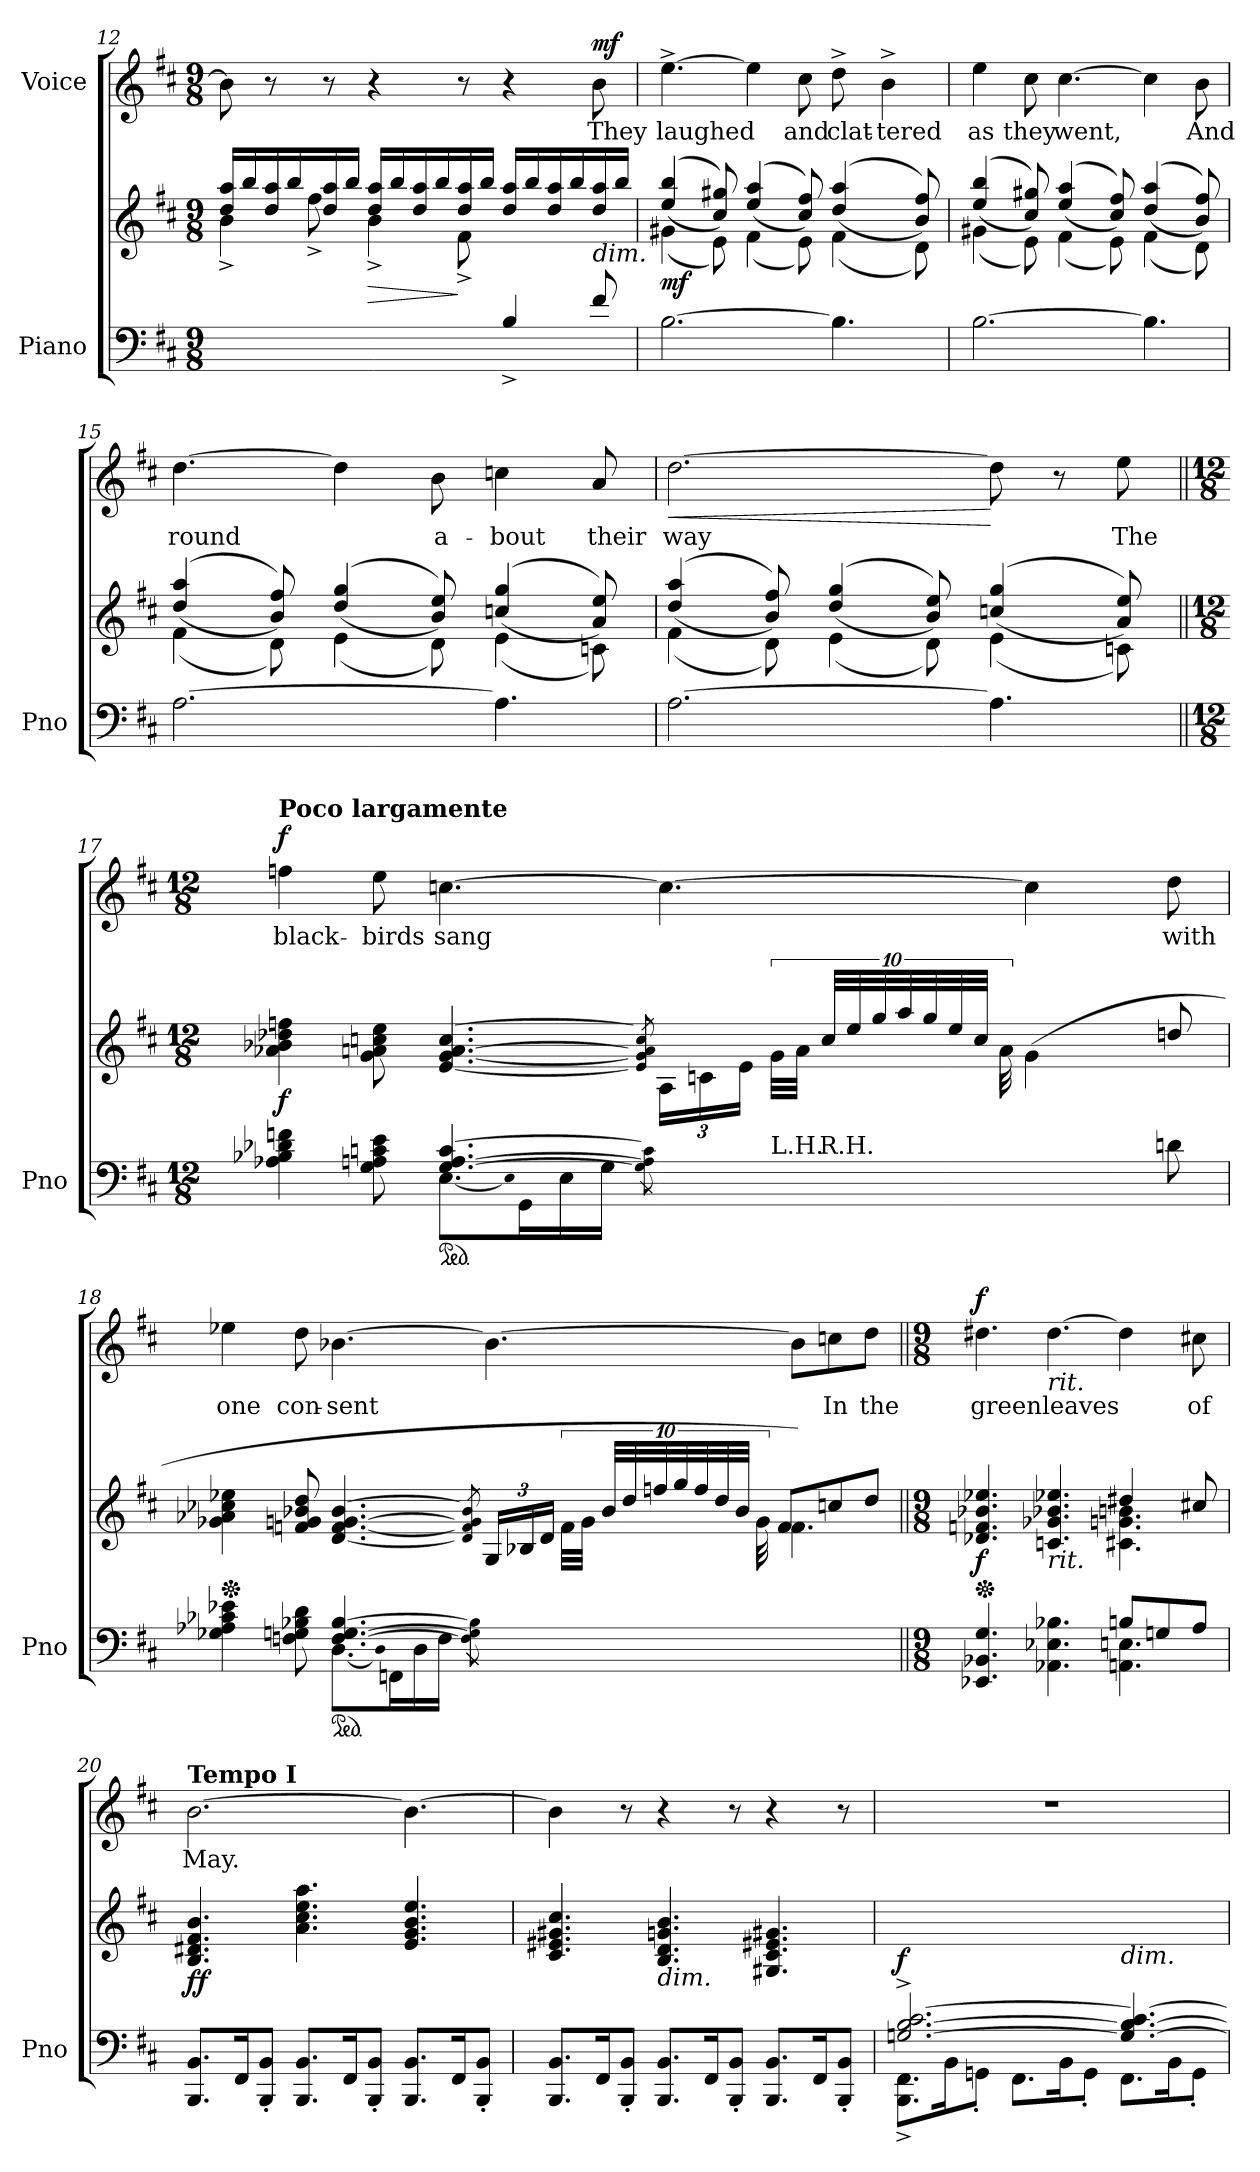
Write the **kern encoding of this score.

**kern	**kern	**dynam	**kern	**text	**dynam
*part2	*part2	*part2	*part1	*part1	*part1
*staff3	*staff2	*staff2/3	*staff1	*staff1	*staff1
*I"Piano	*	*	*I"Voice	*	*
*I'Pno	*	*	*	*	*
!!LO:LB:g=z
*clefF4	*clefG2	*	*clefG2	*	*
*k[f#c#]	*k[f#c#]	*	*k[f#c#]	*	*
*M9/8	*M9/8	*	*M9/8	*	*
=12	=12	=12	=12	=12	=12
*	*^	*	*	*	*
2.ryy	16dd/ 16aa/LL	4b^<\	.	8b\]	.	.
.	16bb/	.	.	.	.	.
.	16dd/ 16aa/	.	.	8r	.	.
.	16bb/	.	.	.	.	.
.	16dd/ 16aa/	8ff#^<\	.	8r	.	.
.	16bb/JJ	.	.	.	.	.
!	!	!	!LO:HP:b	!	!	!
.	16dd/ 16aa/LL	4b^<\	>	4r	.	.
.	16bb/	.	.	.	.	.
.	16dd/ 16aa/	.	.	.	.	.
.	16bb/	.	.	.	.	.
.	16dd/ 16aa/	8f#^<\	]	8r	.	.
.	16bb/JJ	.	.	.	.	.
4B^>/	16dd/ 16aa/LL	4.ryy	.	4r	.	.
.	16bb/	.	.	.	.	.
.	16dd/ 16aa/	.	.	.	.	.
.	16bb/	.	.	.	.	.
!LO:TX:a:i:t=dim.	!	!	!	!	!	!
!	!	!	!	!	!LO:LY:b	!LO:DY:a
8f#/	16dd/ 16aa/	.	.	8b\	They	mf
.	16bb/JJ	.	.	.	.	.
!!LO:LB:g=z
=13	=13	=13	=13	=13	=13	=13
!	!	!	!LO:DY:b	!	!LO:LY:b	!
[2.B\	(>(4ee/ 4bb/	(4g#X\	mf	[4.ee^\	laughed	.
.	8cc#/ 8gg#X/))	8e\)	.	.	.	.
.	(>(4ee/ 4aa/	(4f#\	.	4ee\]	.	.
!	!	!	!	!	!LO:LY:b	!
.	8cc#/ 8ff#/))	8e\)	.	8cc#\	and	.
!	!	!	!	!	!LO:LY:b	!
4.B\]	(>(4dd/ 4aa/	(4f#\	.	8dd^\	clat-	.
!	!	!	!	!	!LO:LY:b	!
.	.	.	.	4b^\	-tered	.
.	8b/ 8ff#/))	8d\)	.	.	.	.
=14	=14	=14	=14	=14	=14	=14
!	!	!	!	!	!LO:LY:b	!
[2.B\	(>(4ee/ 4bb/	(4g#X\	.	4ee\	as	.
!	!	!	!	!	!LO:LY:b	!
.	8cc#/ 8gg#X/))	8e\)	.	8cc#\	they	.
!	!	!	!	!	!LO:LY:b	!
.	(>(4ee/ 4aa/	(4f#\	.	[4.cc#\	went,	.
.	8cc#/ 8ff#/))	8e\)	.	.	.	.
4.B\]	(>(4dd/ 4aa/	(4f#\	.	4cc#\]	.	.
!	!	!	!	!	!LO:LY:b	!
.	8b/ 8ff#/))	8d\)	.	8b\	And	.
=15	=15	=15	=15	=15	=15	=15
!	!	!	!	!	!LO:LY:b	!
[2.A\	(>(4dd/ 4aa/	(4f#\	.	[4.dd\	round	.
.	8b/ 8ff#/))	8d\)	.	.	.	.
.	(>(4dd/ 4gg/	(4e\	.	4dd\]	.	.
!	!	!	!	!	!LO:LY:b	!
.	8b/ 8ee/))	8d\)	.	8b\	a-	.
!	!	!	!	!	!LO:LY:b	!
4.A\]	(>(4ccn/ 4gg/	(4e\	.	4ccn\	-bout	.
!	!	!	!	!	!LO:LY:b	!
.	8a/ 8ee/))	8cn\)	.	8a/	their	.
!!LO:LB:g=z
=16	=16	=16	=16	=16	=16	=16
!	!	!	!	!	!LO:LY:b	!LO:HP:b
[2.A\	(>(4dd/ 4aa/	(4f#\	.	[2.dd\	way	<
.	8b/ 8ff#/))	8d\)	.	.	.	.
.	(>(4dd/ 4gg/	(4e\	.	.	.	.
.	8b/ 8ee/))	8d\)	.	.	.	.
4.A\]	(>(4ccn/ 4gg/	(4e\	.	8dd\]	.	[
.	.	.	.	8r	.	.
!	!	!	!	!	!LO:LY:b	!
.	8a/ 8ee/))	8cn\)	.	8ee\	The	.
=17||	=17||	=17||	=17||	=17||	=17||	=17||
*M12/8	*M12/8	*	*	*M12/8	*	*
*^	*	*	*	*	*	*
!	!	!	!	!	!LO:TX:a:B:t=Poco largamente	!	!
!	!	!	!	!LO:DY:b	!	!LO:LY:b	!LO:DY:a
*^	*^	*	*	*	*	*	*
4A-X\ 4B-X\ 4d-X\ 4fn\	4.ryy	2..ryy	5%4ryy	4a-X\ 4b-X\ 4dd-X\ 4ffn\	2.ryy	f	4ffn\	black-	f
!	!	!	!	!	!	!	!	!LO:LY:b	!
8G\ 8An\ 8cn\ 8e\	.	.	.	8g\ 8an\ 8ccn\ 8ee\	.	.	8ee\	-birds	.
*ped	*	*	*	*	*	*	*	*	*
!	!	!	!	!	!	!	!	!LO:LY:b	!
[4.G/ [4.A/ [4.c/	[8.E\L	.	.	[4.e/ [4.g/ [4.a/ [4.cc/	.	.	[4.ccn\	sang	.
.	qE]	.	.	.	.	.	.	.	.
.	(16GG\L	.	.	.	.	.	.	.	.
.	16E\	.	.	.	.	.	.	.	.
.	16G\JJ	.	.	.	.	.	.	.	.
8qG] 8qA] 8qc]	.	.	.	8qe] 8qg] 8qa] 8qcc]	.	.	.	.	.
*	*	*	*	*	*Xbrackettup	*	*	*	*
2.ryy	4ryy	.	.	2ryy	24A\LL	.	4.cc\_	.	.
.	.	.	.	.	24cn\	.	.	.	.
.	.	.	10ryy	.	.	.	.	.	.
.	.	.	.	.	24e\JJ	.	.	.	.
*	*	*	*	*	*brackettup	*	*	*	*
!	!	!LO:TX:a:t=L.H.	!	!	!	!	!	!	!
.	.	2ryy	.	.	40g\LL	.	.	.	.
.	.	.	40ryy	.	40a\JJ	.	.	.	.
!	!	!	!LO:TX:a:t=R.H.	!	!	!	!	!	!
.	.	.	5%2ryy	.	40cc/LL	.	.	.	.
.	.	.	.	.	40ee/	.	.	.	.
.	.	.	.	.	40gg/	.	.	.	.
.	4.ryy	.	.	.	40aa/	.	.	.	.
.	.	.	.	.	40gg/	.	.	.	.
.	.	.	.	.	40ee/	.	.	.	.
.	.	.	.	.	40cc/JJ	.	.	.	.
.	.	.	.	.	40a\	.	.	.	.
.	.	.	.	.	(4g\	.	4cc\]	.	.
.	.	.	.	4ryy	.	.	.	.	.
.	.	.	10..ryy	.	.	.	.	.	.
!	!	!	!	!	!	!	!	!LO:LY:b	!
.	8dn\	8ryy	.	.	8ddn/	.	8dd\	with	.
*	*v	*v	*v	*	*	*	*	*	*
*	*	*v	*v	*	*	*	*
!!LO:PB:g=z
=18	=18	=18	=18	=18	=18	=18
*	*	*Xped	*	*	*	*
*^	*	*^	*	*	*	*
*	*	*^	*	*^	*	*	*	*
!	!	!	!	!	!	!	!	!	!LO:LY:b	!
*	*v	*v	*v	*	*	*	*	*	*	*
4G-X\ 4A-X\ 4c-X\ 4e-X\	4.ryy	4g-X\ 4a-X\ 4cc-X\ 4ee-X\	2.ryy	8ryy	.	4ee-X\	one	.
!	!	!	!	!	!	!	!LO:LY:b	!
*	*	*	*v	*v	*	*	*	*
8Fn\ 8Gn\ 8B-X\ 8d\	.	8fn/ 8gn/ 8b-X/ 8dd/	.	.	8dd\	con-	.
*ped	*	*	*	*	*	*	*
!	!	!	!	!	!	!LO:LY:b	!
[4.F/ [4.G/ [4.B-/	[8.D\L	[4.d/ [4.f/ [4.g/ [4.b-/	.	.	[4.b-X\	-sent	.
.	qD]	.	.	.	.	.	.
.	(<16FFn\L	.	.	.	.	.	.
.	16D\	.	.	.	.	.	.
.	16F\JJ	.	.	.	.	.	.
8qF] 8qG] 8qB-]	.	8qd] 8qf] 8qg] 8qb-]	.	.	.	.	.
4.ryy	4ryy	2ryy	24G/LL	.	4.b-\_	.	.
.	.	.	24B-X/	.	.	.	.
.	.	.	24d/JJ	.	.	.	.
.	.	.	40f\LL	.	.	.	.
.	.	.	40g\JJ	.	.	.	.
.	.	.	40b-/LL	.	.	.	.
.	.	.	40dd/	.	.	.	.
.	.	.	40ffn/	.	.	.	.
.	8ryy	.	40gg/	.	.	.	.
.	.	.	40ff/	.	.	.	.
.	.	.	40dd/	.	.	.	.
.	.	.	40b-/JJ	.	.	.	.
.	.	.	40g\	.	.	.	.
*	*	*	*^	*	*	*	*
!	!	!	!	!LO:N:head=solid	!	!	!	!
4.ryy	4.ryy	.	4.f\)	8f/L	.	8b-\L]	.	.
!	!	!	!	!	!	!	!LO:LY:b	!
.	.	4ryy	.	8ccn/	.	8ccn\	In	.
!	!	!	!	!	!	!	!LO:LY:b	!
.	.	.	.	8dd/J	.	8dd\J	the	.
*	*	*v	*v	*v	*	*	*	*
=19||	=19||	=19||	=19||	=19||	=19||	=19||
*M9/8	*	*M9/8	*	*M9/8	*	*
*	*	*Xped	*	*	*	*
*	*	*^	*	*	*	*
*	*	*	*^	*	*	*	*
!	!	!	!	!	!LO:DY:b	!	!LO:LY:b	!LO:DY:a
*	*	*	*v	*v	*	*	*	*
4.EE-X/ 4.BB-X/ 4.G/	2.ryy	4.d-X/ 4.fn/ 4.b-X/ 4.ee-X/	2.ryy	f	4.dd#X\	green	f
!	!	!	!	!	!LO:TX:b:i:t=rit.	!	!
!	!	!LO:TX:b:i:t=rit.	!	!	!	!	!
!	!	!	!	!	!	!LO:LY:b	!
4.AA-X\ 4.E-X\ 4.B-X\	.	4.cn/ 4.g-X/ 4.b-X/ 4.ee-X/	.	.	[4.dd#\	leaves	.
8Bn/L	4.AAn\ 4.En\	4dd#X/	4.c#X\ 4.gn\ 4.bn\	.	4dd#\]	.	.
8Gn/	.	.	.	.	.	.	.
!	!	!	!	!	!	!LO:LY:b	!
8A/J	.	8cc#X/)	.	.	8cc#X\	of	.
*v	*v	*	*	*	*	*	*
*	*v	*v	*	*	*	*
!!LO:PB:g=z
=20	=20	=20	=20	=20	=20
!	!	!	!LO:TX:a:B:t=Tempo I	!	!
!	!	!LO:DY:b	!	!LO:LY:b	!
8.BBB/ 8.BB/L	4.B/ 4.d#X/ 4.f#/ 4.b/	ff	[2.b\	May.	.
16FF#/K	.	.	.	.	.
8BBB/' 8BB/'J	.	.	.	.	.
8.BBB/ 8.BB/L	4.a\ 4.cc#\ 4.ee\ 4.aa\	.	.	.	.
16FF#/K	.	.	.	.	.
8BBB/' 8BB/'J	.	.	.	.	.
8.BBB/ 8.BB/L	4.e/ 4.g/ 4.b/ 4.ee/	.	4.b\_	.	.
16FF#/K	.	.	.	.	.
8BBB/' 8BB/'J	.	.	.	.	.
=21	=21	=21	=21	=21	=21
8.BBB/ 8.BB/L	4.c#/ 4.e#X/ 4.g#X/ 4.cc#/	.	4b\]	.	.
16FF#/K	.	.	.	.	.
8BBB/' 8BB/'J	.	.	8r	.	.
!	!LO:TX:b:i:t=dim.	!	!	!	!
8.BBB/ 8.BB/L	4.B/ 4.d/ 4.gn/ 4.b/	.	4r	.	.
16FF#/K	.	.	.	.	.
8BBB/' 8BB/'J	.	.	8r	.	.
8.BBB/ 8.BB/L	4.G#X/ 4.c#/ 4.e#X/ 4.g#X/	.	4r	.	.
16FF#/K	.	.	.	.	.
8BBB/' 8BB/'J	.	.	8r	.	.
=22	=22	=22	=22	=22	=22
*^	*	*	*	*	*
!	!	!	!LO:DY:b	!	!	!
[2.Gn/^< [2.B/^< [2.c#/^<	8.BBB\^ 8.FF#\^L	2.ryy	f	8%9r	.	.
.	16BB\K	.	.	.	.	.
.	8GGn'<\J	.	.	.	.	.
.	8.FF#\L	.	.	.	.	.
.	16BB\K	.	.	.	.	.
.	8GG'<\J	.	.	.	.	.
!	!	!LO:TX:b:i:t=dim.	!	!	!	!
4.G/_ 4.B/_ 4.c#/_	8.FF#\L	4.ryy	.	.	.	.
.	16BB\K	.	.	.	.	.
.	8GG'<\J	.	.	.	.	.
*v	*v	*	*	*	*	*
=	=	=	=	=	=
*-	*-	*-	*-	*-	*-
